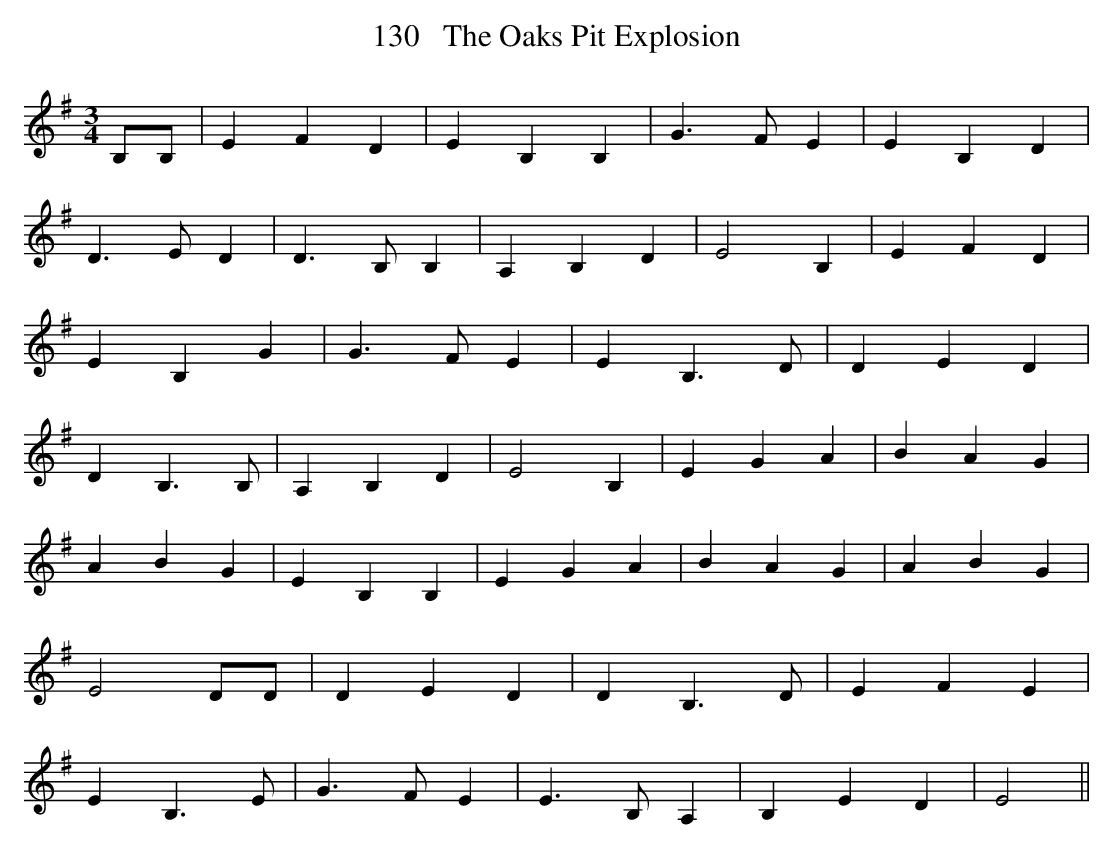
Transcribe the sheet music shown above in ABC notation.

X:1
T:130   The Oaks Pit Explosion
M:3/4
K:G
B,B,|E2 F2 D2|E2 B,2 B,2|G3 F E2|E2 B,2 D2|
D3 E D2|D3 B, B,2|A,2 B,2 D2|E4 B,2|E2 F2 D2|
E2 B,2 G2|G3 F E2|E2 B,3 D|D2 E2 D2|
D2 B,3 B,|A,2 B,2 D2|E4 B,2|E2 G2 A2|B2 A2 G2|
A2 B2 G2|E2 B,2 B,2|E2 G2 A2|B2 A2 G2|A2 B2 G2|
E4 DD|D2 E2 D2|D2 B,3 D|E2 F2 E2|
E2 B,3 E|G3 F E2|E3 B, A,2|B,2 E2 D2|E4  ||
